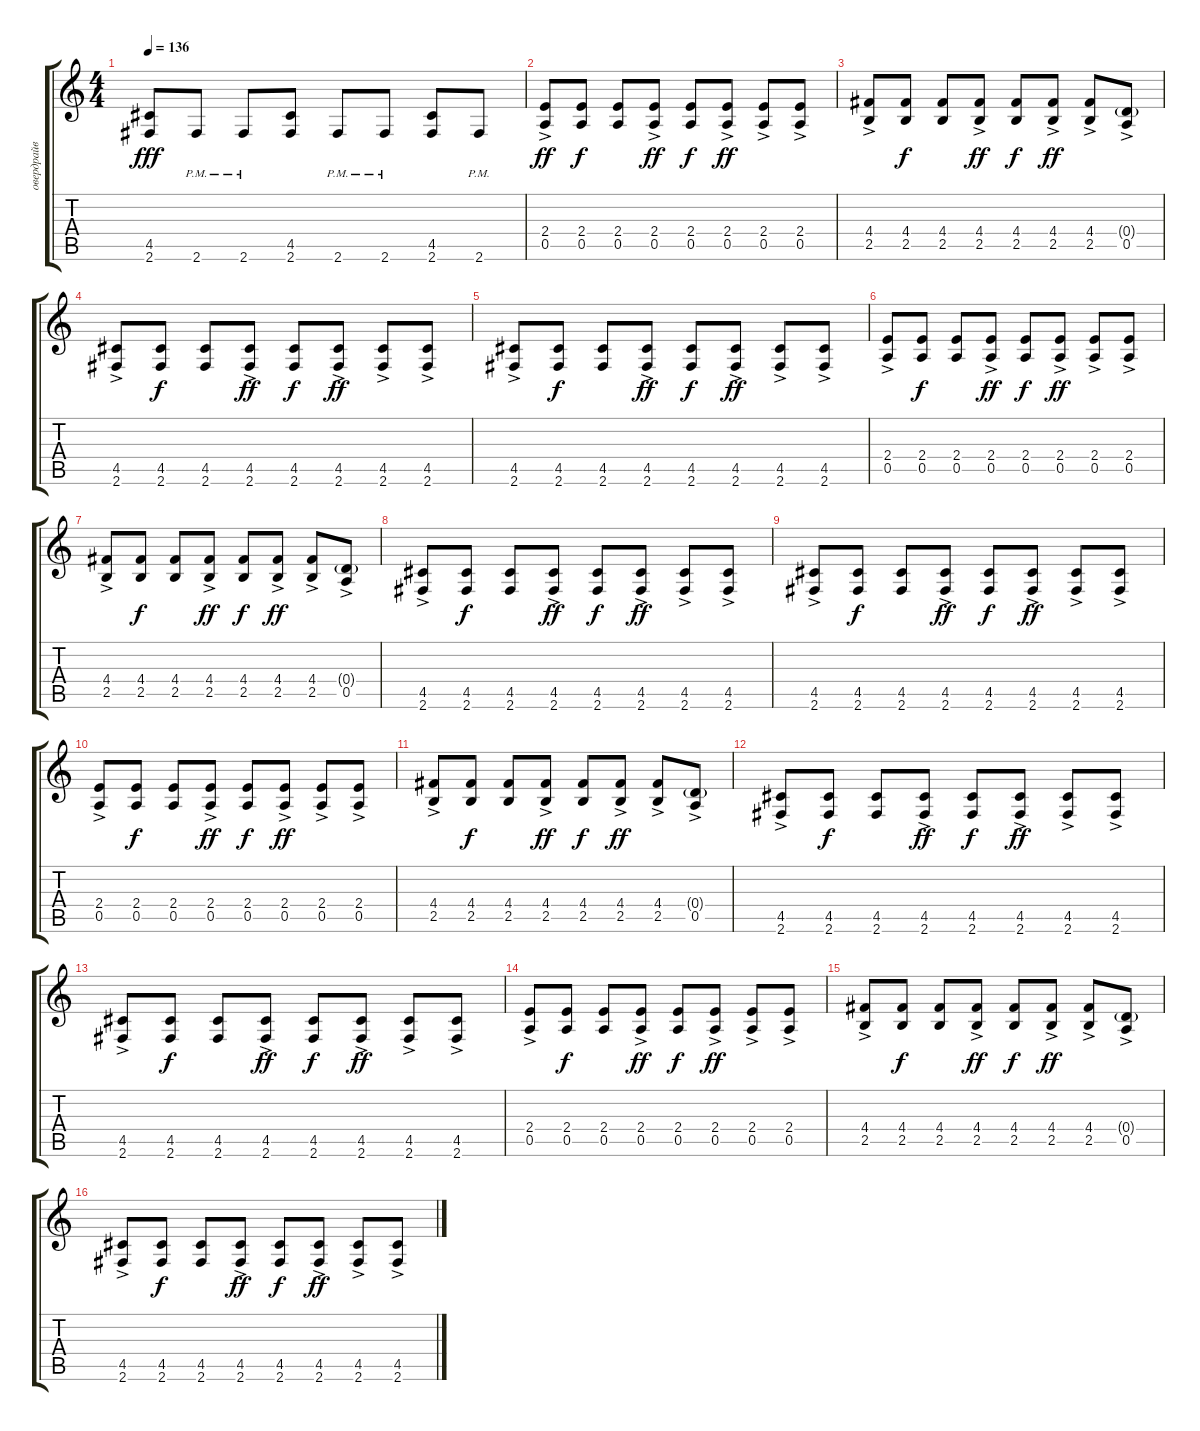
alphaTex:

\track ("овердрайв" "овердрайв") {instrument overdrivenguitar}
\staff {score tabs}
\tuning (E4 B3 G3 D3 A2 E2) {hide}
\ts (4 4)
\tempo 136
\clef g2
\ks c
(4.5 2.6).8{dy fff} 2.6{pm}.8 2.6{pm}.8 (4.5 2.6).8 2.6{pm}.8 2.6{pm}.8 (4.5 2.6).8 2.6{pm}.8 |
(2.4{ac} 0.5{ac}).8{dy ff volume 14} (2.4 0.5).8{dy f} (2.4 0.5).8 (2.4{ac} 0.5{ac}).8{dy ff} (2.4 0.5).8{dy f} (2.4{ac} 0.5{ac}).8{dy ff} (2.4{ac} 0.5{ac}).8 (2.4{ac} 0.5{ac}).8 |
(4.4{ac} 2.5{ac}).8 (4.4 2.5).8{dy f} (4.4 2.5).8 (4.4{ac} 2.5{ac}).8{dy ff} (4.4 2.5).8{dy f} (4.4{ac} 2.5{ac}).8{dy ff} (4.4{ac} 2.5{ac}).8 (0.4{g} 0.5{ac}).8 |
(4.5{ac} 2.6{ac}).8 (4.5 2.6).8{dy f} (4.5 2.6).8 (4.5{ac} 2.6{ac}).8{dy ff} (4.5 2.6).8{dy f} (4.5{ac} 2.6{ac}).8{dy ff} (4.5{ac} 2.6{ac}).8 (4.5{ac} 2.6{ac}).8 |
(4.5{ac} 2.6{ac}).8 (4.5 2.6).8{dy f} (4.5 2.6).8 (4.5{ac} 2.6{ac}).8{dy ff} (4.5 2.6).8{dy f} (4.5{ac} 2.6{ac}).8{dy ff} (4.5{ac} 2.6{ac}).8 (4.5{ac} 2.6{ac}).8 |
(2.4{ac} 0.5{ac}).8 (2.4 0.5).8{dy f} (2.4 0.5).8 (2.4{ac} 0.5{ac}).8{dy ff} (2.4 0.5).8{dy f} (2.4{ac} 0.5{ac}).8{dy ff} (2.4{ac} 0.5{ac}).8 (2.4{ac} 0.5{ac}).8 |
(4.4{ac} 2.5{ac}).8 (4.4 2.5).8{dy f} (4.4 2.5).8 (4.4{ac} 2.5{ac}).8{dy ff} (4.4 2.5).8{dy f} (4.4{ac} 2.5{ac}).8{dy ff} (4.4{ac} 2.5{ac}).8 (0.4{g} 0.5{ac}).8 |
(4.5{ac} 2.6{ac}).8 (4.5 2.6).8{dy f} (4.5 2.6).8 (4.5{ac} 2.6{ac}).8{dy ff} (4.5 2.6).8{dy f} (4.5{ac} 2.6{ac}).8{dy ff} (4.5{ac} 2.6{ac}).8 (4.5{ac} 2.6{ac}).8 |
(4.5{ac} 2.6{ac}).8 (4.5 2.6).8{dy f} (4.5 2.6).8 (4.5{ac} 2.6{ac}).8{dy ff} (4.5 2.6).8{dy f} (4.5{ac} 2.6{ac}).8{dy ff} (4.5{ac} 2.6{ac}).8 (4.5{ac} 2.6{ac}).8 |
(2.4{ac} 0.5{ac}).8 (2.4 0.5).8{dy f} (2.4 0.5).8 (2.4{ac} 0.5{ac}).8{dy ff} (2.4 0.5).8{dy f} (2.4{ac} 0.5{ac}).8{dy ff} (2.4{ac} 0.5{ac}).8 (2.4{ac} 0.5{ac}).8 |
(4.4{ac} 2.5{ac}).8 (4.4 2.5).8{dy f} (4.4 2.5).8 (4.4{ac} 2.5{ac}).8{dy ff} (4.4 2.5).8{dy f} (4.4{ac} 2.5{ac}).8{dy ff} (4.4{ac} 2.5{ac}).8 (0.4{g} 0.5{ac}).8 |
(4.5{ac} 2.6{ac}).8 (4.5 2.6).8{dy f} (4.5 2.6).8 (4.5{ac} 2.6{ac}).8{dy ff} (4.5 2.6).8{dy f} (4.5{ac} 2.6{ac}).8{dy ff} (4.5{ac} 2.6{ac}).8 (4.5{ac} 2.6{ac}).8 |
(4.5{ac} 2.6{ac}).8 (4.5 2.6).8{dy f} (4.5 2.6).8 (4.5{ac} 2.6{ac}).8{dy ff} (4.5 2.6).8{dy f} (4.5{ac} 2.6{ac}).8{dy ff} (4.5{ac} 2.6{ac}).8 (4.5{ac} 2.6{ac}).8 |
(2.4{ac} 0.5{ac}).8 (2.4 0.5).8{dy f} (2.4 0.5).8 (2.4{ac} 0.5{ac}).8{dy ff} (2.4 0.5).8{dy f} (2.4{ac} 0.5{ac}).8{dy ff} (2.4{ac} 0.5{ac}).8 (2.4{ac} 0.5{ac}).8 |
(4.4{ac} 2.5{ac}).8 (4.4 2.5).8{dy f} (4.4 2.5).8 (4.4{ac} 2.5{ac}).8{dy ff} (4.4 2.5).8{dy f} (4.4{ac} 2.5{ac}).8{dy ff} (4.4{ac} 2.5{ac}).8 (0.4{g} 0.5{ac}).8 |
(4.5{ac} 2.6{ac}).8 (4.5 2.6).8{dy f} (4.5 2.6).8 (4.5{ac} 2.6{ac}).8{dy ff} (4.5 2.6).8{dy f} (4.5{ac} 2.6{ac}).8{dy ff} (4.5{ac} 2.6{ac}).8 (4.5{ac} 2.6{ac}).8
